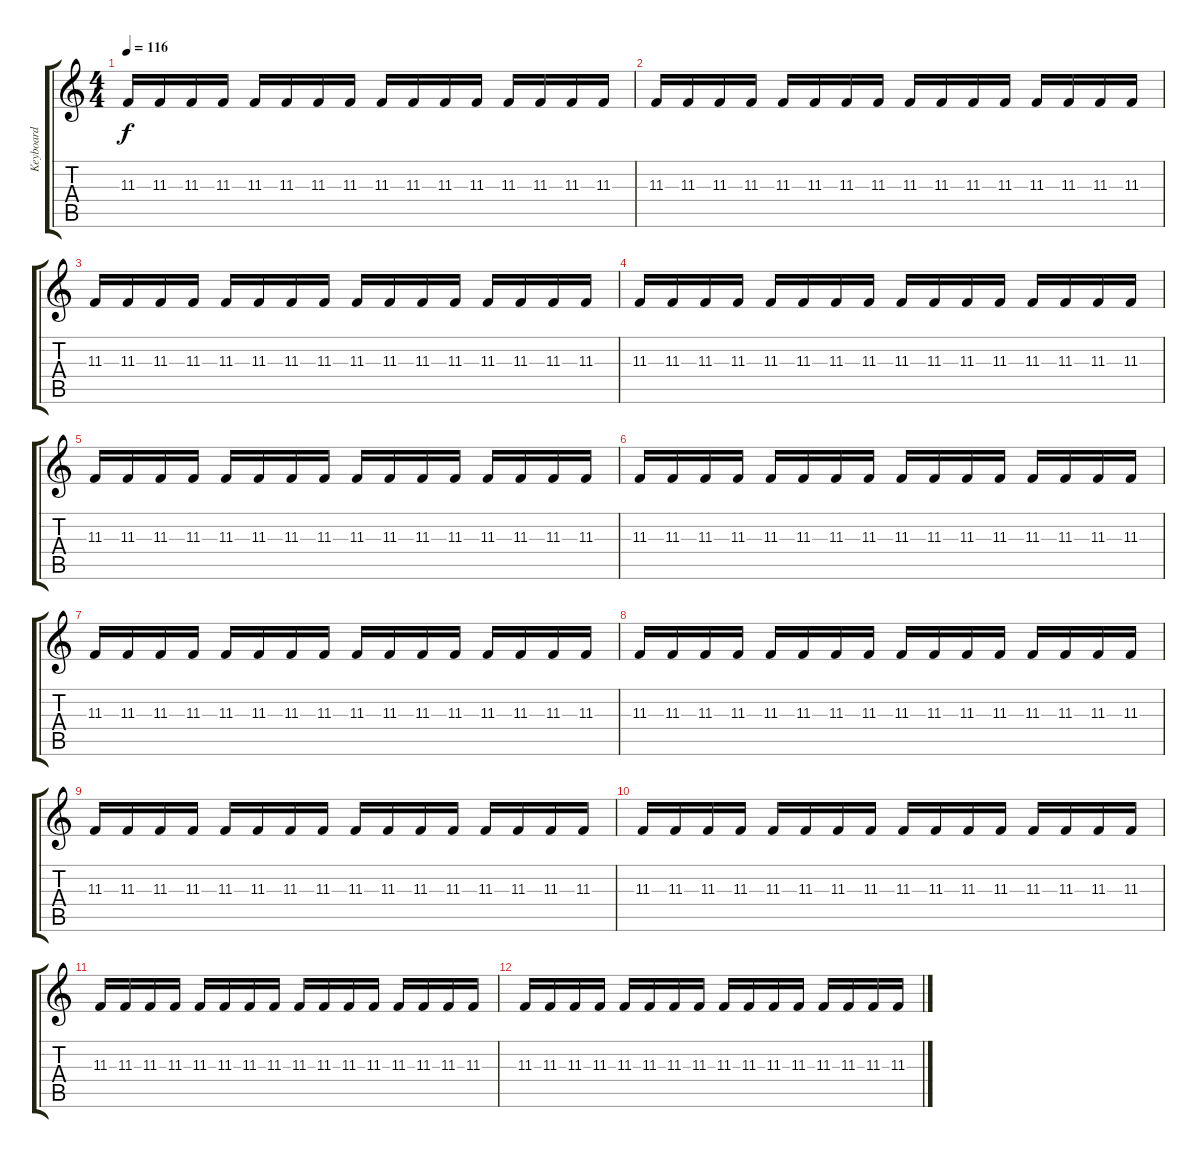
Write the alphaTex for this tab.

\track ("Keyboard" "Keyboard") {instrument shamisen}
\staff {score tabs}
\tuning (Eb4 Bb3 Gb3 Db3 Ab2 Eb2) {hide}
\ts (4 4)
\tempo 116
\clef g2
\ks c
11.3.16{dy f instrument shamisen} 11.3.16 11.3.16 11.3.16 11.3.16 11.3.16 11.3.16 11.3.16 11.3.16 11.3.16 11.3.16 11.3.16 11.3.16 11.3.16 11.3.16 11.3.16 |
11.3.16 11.3.16 11.3.16 11.3.16 11.3.16 11.3.16 11.3.16 11.3.16 11.3.16 11.3.16 11.3.16 11.3.16 11.3.16 11.3.16 11.3.16 11.3.16 |
11.3.16 11.3.16 11.3.16 11.3.16 11.3.16 11.3.16 11.3.16 11.3.16 11.3.16 11.3.16 11.3.16 11.3.16 11.3.16 11.3.16 11.3.16 11.3.16 |
11.3.16 11.3.16 11.3.16 11.3.16 11.3.16 11.3.16 11.3.16 11.3.16 11.3.16 11.3.16 11.3.16 11.3.16 11.3.16 11.3.16 11.3.16 11.3.16 |
11.3.16 11.3.16 11.3.16 11.3.16 11.3.16 11.3.16 11.3.16 11.3.16 11.3.16 11.3.16 11.3.16 11.3.16 11.3.16 11.3.16 11.3.16 11.3.16 |
11.3.16 11.3.16 11.3.16 11.3.16 11.3.16 11.3.16 11.3.16 11.3.16 11.3.16 11.3.16 11.3.16 11.3.16 11.3.16 11.3.16 11.3.16 11.3.16 |
11.3.16 11.3.16 11.3.16 11.3.16 11.3.16 11.3.16 11.3.16 11.3.16 11.3.16 11.3.16 11.3.16 11.3.16 11.3.16 11.3.16 11.3.16 11.3.16 |
11.3.16 11.3.16 11.3.16 11.3.16 11.3.16 11.3.16 11.3.16 11.3.16 11.3.16 11.3.16 11.3.16 11.3.16 11.3.16 11.3.16 11.3.16 11.3.16 |
11.3.16 11.3.16 11.3.16 11.3.16 11.3.16 11.3.16 11.3.16 11.3.16 11.3.16 11.3.16 11.3.16 11.3.16 11.3.16 11.3.16 11.3.16 11.3.16 |
11.3.16 11.3.16 11.3.16 11.3.16 11.3.16 11.3.16 11.3.16 11.3.16 11.3.16 11.3.16 11.3.16 11.3.16 11.3.16 11.3.16 11.3.16 11.3.16 |
11.3.16 11.3.16 11.3.16 11.3.16 11.3.16 11.3.16 11.3.16 11.3.16 11.3.16 11.3.16 11.3.16 11.3.16 11.3.16 11.3.16 11.3.16 11.3.16 |
11.3.16 11.3.16 11.3.16 11.3.16 11.3.16 11.3.16 11.3.16 11.3.16 11.3.16 11.3.16 11.3.16 11.3.16 11.3.16 11.3.16 11.3.16 11.3.16
